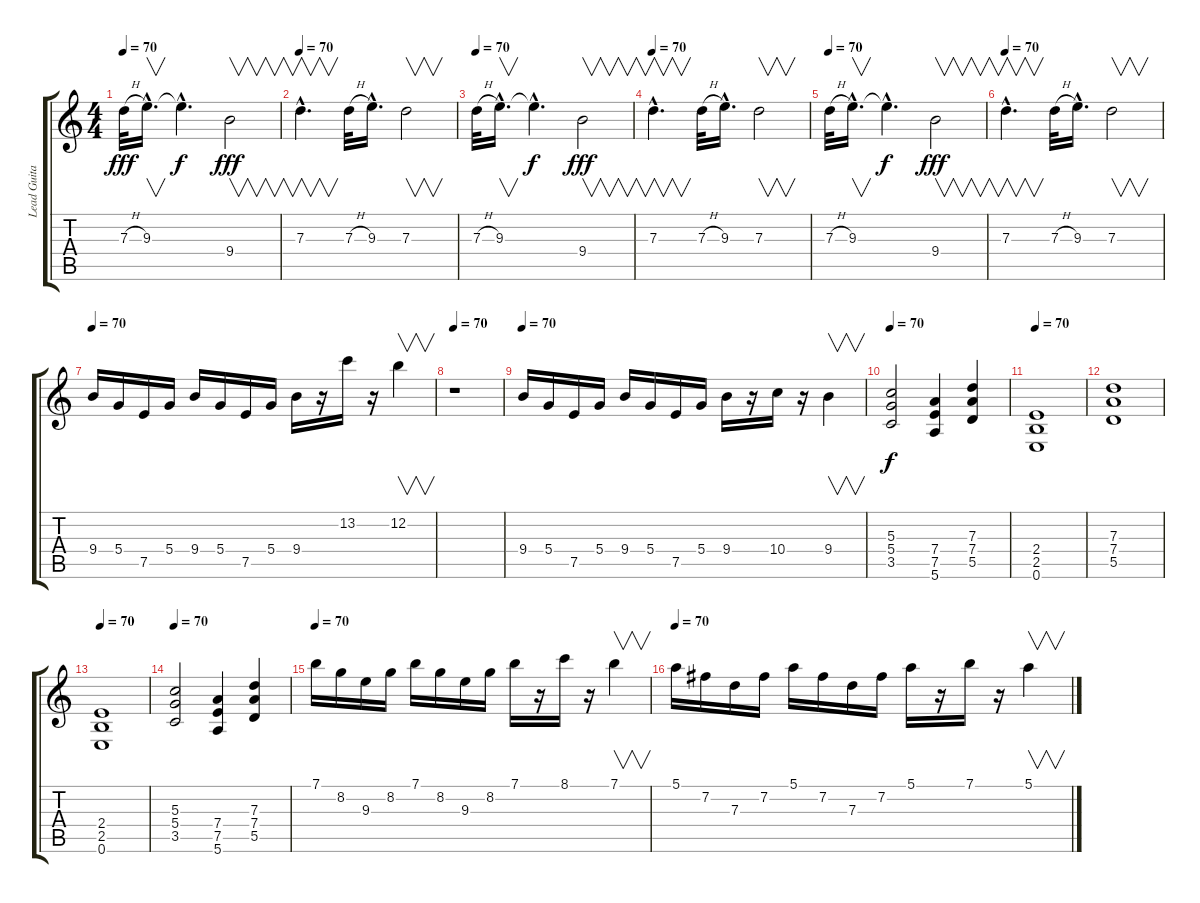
\track ("Lead Guitar" "Lead Guita") {instrument distortionguitar}
\staff {score tabs}
\tuning (E4 B3 G3 D3 A2 E2) {hide}
\ts (4 4)
\tempo 70
\clef g2
\ks c
7.3{h}.32{dy fff} 9.3{hac}.16{v d} 9.3{hac t}.4{d dy f} 9.4.2{v dy fff} |
\tempo 70
7.3{hac}.4{v d} 7.3{h}.32 9.3{hac}.16{d} 7.3.2{v} |
\tempo 70
7.3{h}.32 9.3{hac}.16{v d} 9.3{hac t}.4{d dy f} 9.4.2{v dy fff} |
\tempo 70
7.3{hac}.4{v d} 7.3{h}.32 9.3{hac}.16{d} 7.3.2{v} |
\tempo 70
7.3{h}.32 9.3{hac}.16{v d} 9.3{hac t}.4{d dy f} 9.4.2{v dy fff} |
\tempo 70
7.3{hac}.4{v d} 7.3{h}.32 9.3{hac}.16{d} 7.3.2{v} |
\tempo 70
9.4.16{balance 13} 5.4.16 7.5.16 5.4.16 9.4.16 5.4.16 7.5.16 5.4.16 9.4.16 r.16 13.2.16 r.16 12.2.4{v} |
\tempo 70
r.1 |
\tempo 70
9.4.16{balance 13} 5.4.16 7.5.16 5.4.16 9.4.16 5.4.16 7.5.16 5.4.16 9.4.16 r.16 10.4.16 r.16 9.4.4{v} |
\tempo 70
(5.3 5.4 3.5).2{dy f} (7.4 7.5 5.6).4 (7.3 7.4 5.5).4 |
\tempo 70
(2.4 2.5 0.6).1 |
(7.3 7.4 5.5).1 |
\tempo 70
(2.4 2.5 0.6).1 |
\tempo 70
(5.3 5.4 3.5).2 (7.4 7.5 5.6).4 (7.3 7.4 5.5).4 |
\tempo 70
7.1.16 8.2.16 9.3.16 8.2.16 7.1.16 8.2.16 9.3.16 8.2.16 7.1.16 r.16 8.1.16 r.16 7.1.4{v} |
\tempo 70
5.1.16 7.2.16 7.3.16 7.2.16 5.1.16 7.2.16 7.3.16 7.2.16 5.1.16 r.16 7.1.16 r.16 5.1.4{v}
